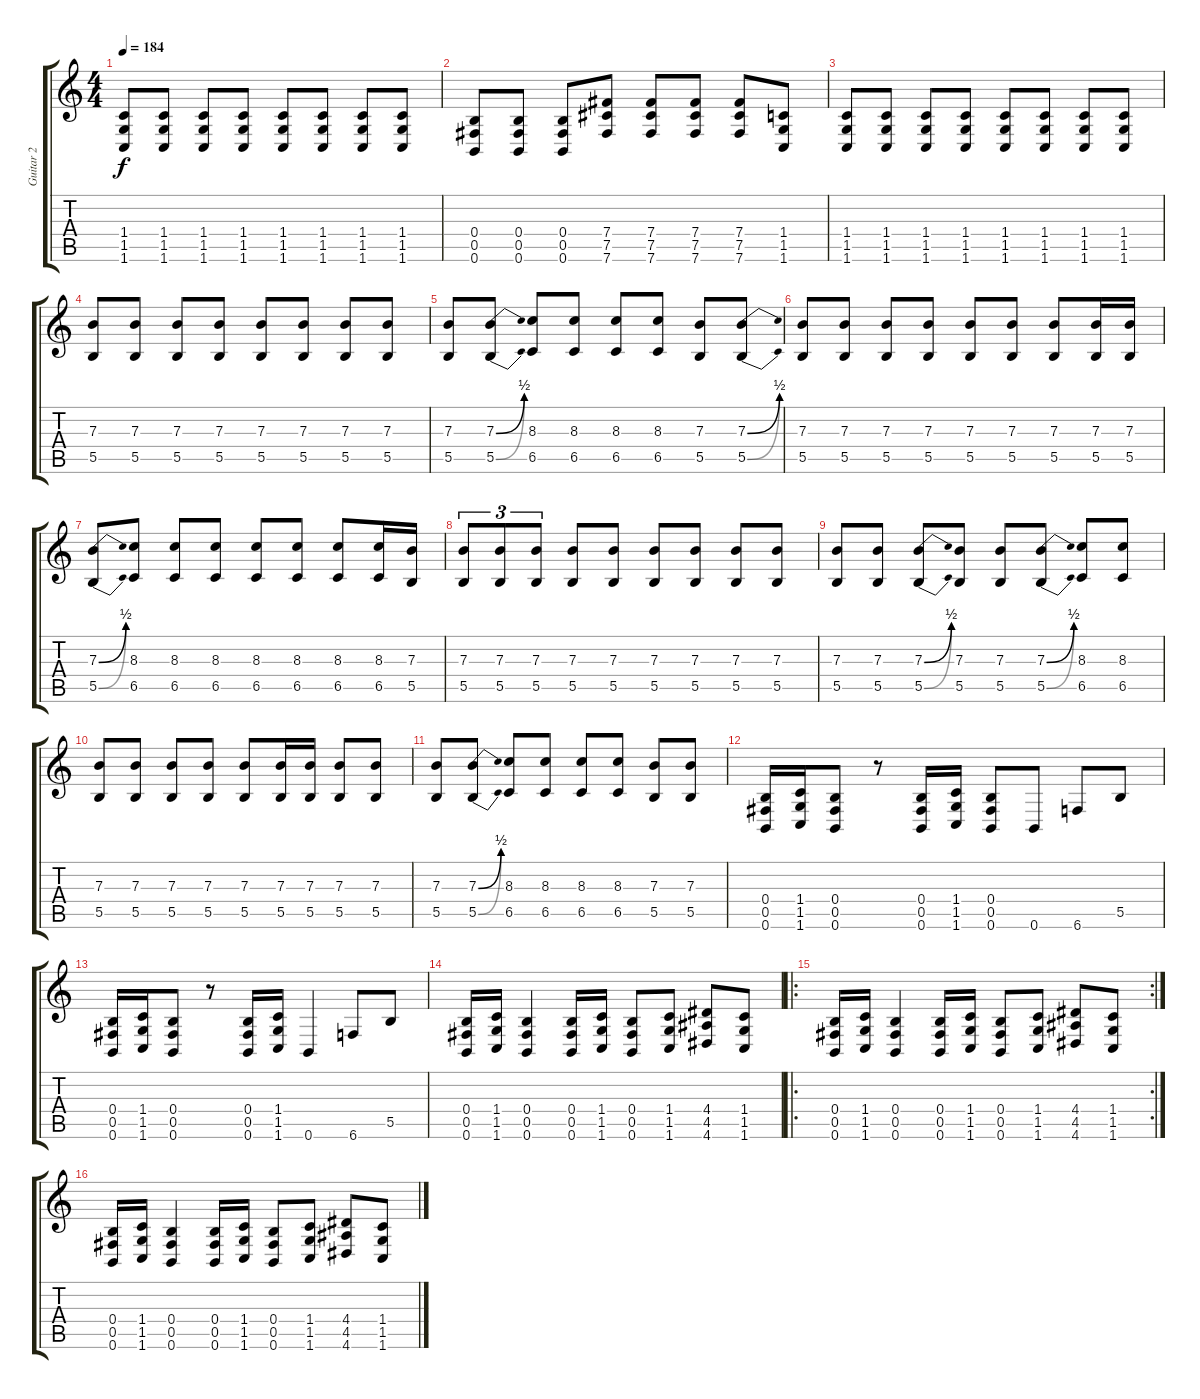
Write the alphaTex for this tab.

\track ("Guitar 2" "Guitar 2") {instrument distortionguitar}
\staff {score tabs}
\tuning (Db4 Ab3 E3 B2 Gb2 B1) {hide}
\ts (4 4)
\tempo 184
\clef g2
\ks c
(1.4 1.5 1.6).8{dy f} (1.4 1.5 1.6).8 (1.4 1.5 1.6).8 (1.4 1.5 1.6).8 (1.4 1.5 1.6).8 (1.4 1.5 1.6).8 (1.4 1.5 1.6).8 (1.4 1.5 1.6).8 |
(0.4 0.5 0.6).8 (0.4 0.5 0.6).8 (0.4 0.5 0.6).8 (7.4 7.5 7.6).8 (7.4 7.5 7.6).8 (7.4 7.5 7.6).8 (7.4 7.5 7.6).8 (1.4 1.5 1.6).8 |
(1.4 1.5 1.6).8 (1.4 1.5 1.6).8 (1.4 1.5 1.6).8 (1.4 1.5 1.6).8 (1.4 1.5 1.6).8 (1.4 1.5 1.6).8 (1.4 1.5 1.6).8 (1.4 1.5 1.6).8 |
(7.3 5.5).8 (7.3 5.5).8 (7.3 5.5).8 (7.3 5.5).8 (7.3 5.5).8 (7.3 5.5).8 (7.3 5.5).8 (7.3 5.5).8 |
(7.3 5.5).8 (7.3{be (bend 0 0 60 2)} 5.5{be (bend 0 0 60 2)}).8 (8.3 6.5).8 (8.3 6.5).8 (8.3 6.5).8 (8.3 6.5).8 (7.3 5.5).8 (7.3{be (bend 0 0 60 2)} 5.5{be (bend 0 0 60 2)}).8 |
(7.3 5.5).8 (7.3 5.5).8 (7.3 5.5).8 (7.3 5.5).8 (7.3 5.5).8 (7.3 5.5).8 (7.3 5.5).8 (7.3 5.5).16 (7.3 5.5).16 |
(7.3{be (bend 0 0 60 2)} 5.5{be (bend 0 0 60 2)}).8 (8.3 6.5).8 (8.3 6.5).8 (8.3 6.5).8 (8.3 6.5).8 (8.3 6.5).8 (8.3 6.5).8 (8.3 6.5).16 (7.3 5.5).16 |
(7.3 5.5).8{tu (3 2)} (7.3 5.5).8{tu (3 2)} (7.3 5.5).8{tu (3 2)} (7.3 5.5).8 (7.3 5.5).8 (7.3 5.5).8 (7.3 5.5).8 (7.3 5.5).8 (7.3 5.5).8 |
(7.3 5.5).8 (7.3 5.5).8 (7.3{be (bend 0 0 60 2)} 5.5{be (bend 0 0 60 2)}).8 (7.3 5.5).8 (7.3 5.5).8 (7.3{be (bend 0 0 60 2)} 5.5{be (bend 0 0 60 2)}).8 (8.3 6.5).8 (8.3 6.5).8 |
(7.3 5.5).8 (7.3 5.5).8 (7.3 5.5).8 (7.3 5.5).8 (7.3 5.5).8 (7.3 5.5).16 (7.3 5.5).16 (7.3 5.5).8 (7.3 5.5).8 |
(7.3 5.5).8 (7.3{be (bend 0 0 60 2)} 5.5{be (bend 0 0 60 2)}).8 (8.3 6.5).8 (8.3 6.5).8 (8.3 6.5).8 (8.3 6.5).8 (7.3 5.5).8 (7.3 5.5).8 |
(0.4 0.5 0.6).16 (1.4 1.5 1.6).16 (0.4 0.5 0.6).8 r.8 (0.4 0.5 0.6).16 (1.4 1.5 1.6).16 (0.4 0.5 0.6).8 0.6.8 6.6.8 5.5.8 |
(0.4 0.5 0.6).16 (1.4 1.5 1.6).16 (0.4 0.5 0.6).8 r.8 (0.4 0.5 0.6).16 (1.4 1.5 1.6).16 0.6.4 6.6.8 5.5.8 |
(0.4 0.5 0.6).16 (1.4 1.5 1.6).16 (0.4 0.5 0.6).4 (0.4 0.5 0.6).16 (1.4 1.5 1.6).16 (0.4 0.5 0.6).8 (1.4 1.5 1.6).8 (4.4 4.5 4.6).8 (1.4 1.5 1.6).8 |
\ro
\rc 2
(0.4 0.5 0.6).16 (1.4 1.5 1.6).16 (0.4 0.5 0.6).4 (0.4 0.5 0.6).16 (1.4 1.5 1.6).16 (0.4 0.5 0.6).8 (1.4 1.5 1.6).8 (4.4 4.5 4.6).8 (1.4 1.5 1.6).8 |
(0.4 0.5 0.6).16 (1.4 1.5 1.6).16 (0.4 0.5 0.6).4 (0.4 0.5 0.6).16 (1.4 1.5 1.6).16 (0.4 0.5 0.6).8 (1.4 1.5 1.6).8 (4.4 4.5 4.6).8 (1.4 1.5 1.6).8
